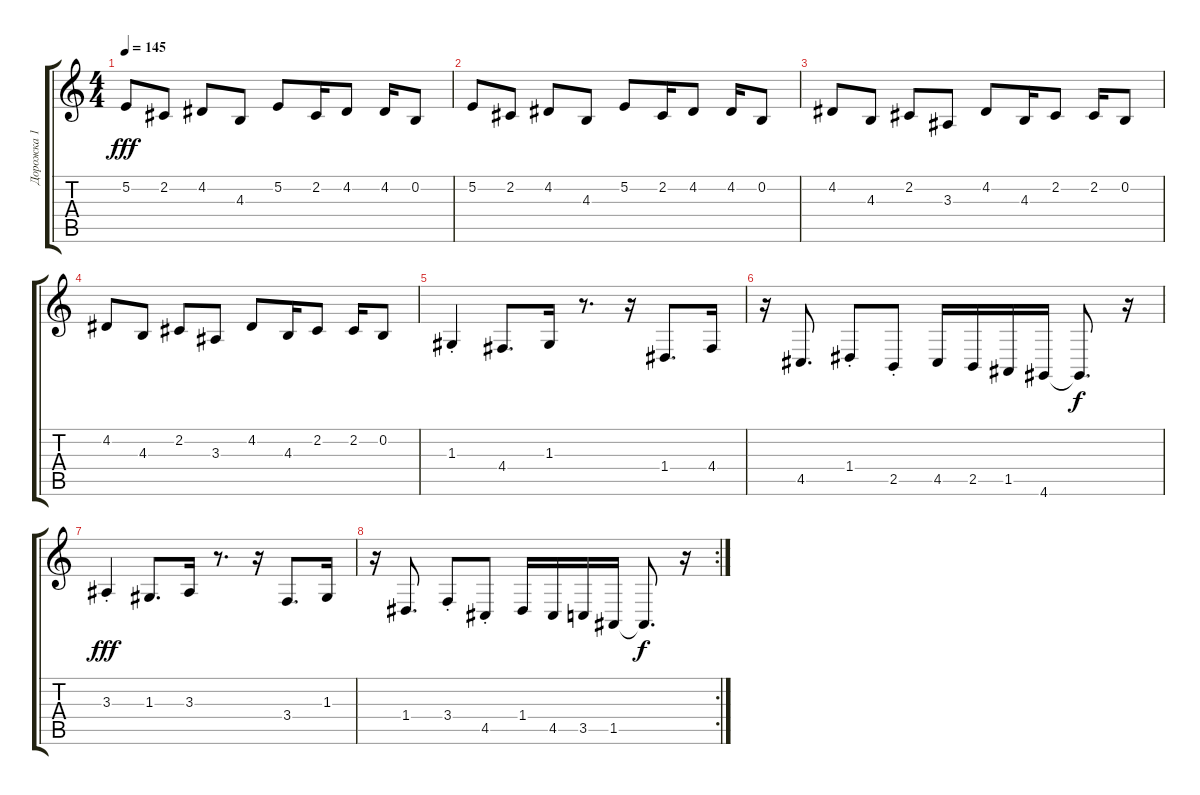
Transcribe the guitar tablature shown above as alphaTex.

\track ("Дорожка 1" "Дорожка 1") {instrument acousticgrandpiano}
\staff {score tabs}
\tuning (E4 B3 G3 D3 A2 E2) {hide}
\ts (4 4)
\tempo 145
\clef g2
\ks c
5.2.8{dy fff} 2.2.8 4.2.8 4.3.8 5.2.8 2.2.16 4.2.8 4.2.16 0.2.8 |
5.2.8 2.2.8 4.2.8 4.3.8 5.2.8 2.2.16 4.2.8 4.2.16 0.2.8 |
4.2.8 4.3.8 2.2.8 3.3.8 4.2.8 4.3.16 2.2.8 2.2.16 0.2.8 |
4.2.8 4.3.8 2.2.8 3.3.8 4.2.8 4.3.16 2.2.8 2.2.16 0.2.8 |
1.3{st}.4 4.4.8{d} 1.3.16 r.8{d} r.16 1.4.8{d} 4.4.16 |
r.16 4.5.8{d} 1.4{st}.8 2.5{st}.8 4.5.16 2.5.16 1.5.16 4.6.16 4.6{t}.8{d dy f} r.16 |
3.3{st}.4{dy fff} 1.3.8{d} 3.3.16 r.8{d} r.16 3.4.8{d} 1.3.16 |
\rc 2
r.16 1.4.8{d} 3.4{st}.8 4.5{st}.8 1.4.16 4.5.16 3.5.16 1.5.16 1.5{t}.8{d dy f} r.16
